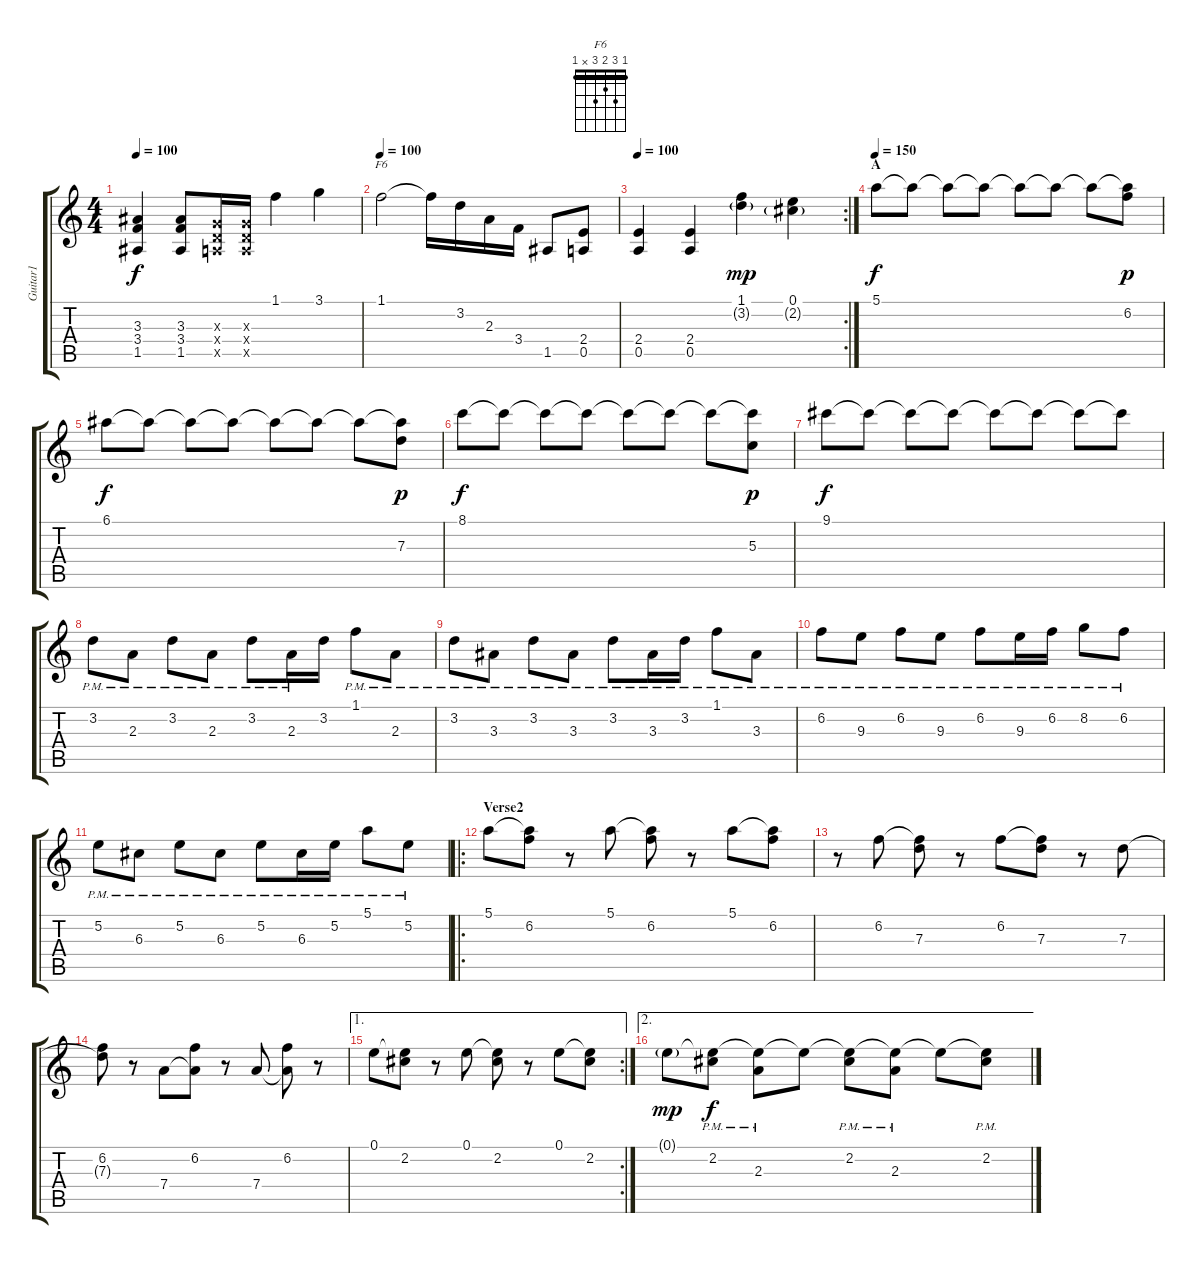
\track ("Guitar1" "Guitar1") {instrument distortionguitar}
\staff {score tabs}
\tuning (E4 B3 G3 D3 A2 E2) {hide}
\chord ("F6" 1 3 2 3 x 1) {barre 1}
\ts (4 4)
\tempo 100
\clef g2
\ks c
(3.3 3.4 1.5).4{dy f} (3.3 3.4 1.5).8 (0.3{x} 0.4{x} 0.5{x}).16 (0.3{x} 0.4{x} 0.5{x}).16 1.1.4 3.1.4 |
\tempo 100
1.1.2{ch "F6"} 1.1{t}.16 3.2.16 2.3.16 3.4.16 1.5.8 (2.4 0.5).8 |
\rc 2
\tempo 100
(2.4 0.5).4 (2.4 0.5).4 (1.1 3.2{g}).4{dy mp} (0.1 2.2{g}).4 |
\section ("" "A")
\tempo 150
5.1.8{dy f} 5.1{t}.8 5.1{t}.8 5.1{t}.8 5.1{t}.8 5.1{t}.8 5.1{t}.8 (5.1{t} 6.2).8{dy p} |
6.1.8{dy f} 6.1{t}.8 6.1{t}.8 6.1{t}.8 6.1{t}.8 6.1{t}.8 6.1{t}.8 (6.1{t} 7.3).8{dy p} |
8.1.8{dy f} 8.1{t}.8 8.1{t}.8 8.1{t}.8 8.1{t}.8 8.1{t}.8 8.1{t}.8 (8.1{t} 5.3).8{dy p} |
9.1.8{dy f} 9.1{t}.8 9.1{t}.8 9.1{t}.8 9.1{t}.8 9.1{t}.8 9.1{t}.8 9.1{t}.8 |
3.2{pm}.8 2.3{pm}.8 3.2{pm}.8 2.3{pm}.8 3.2{pm}.8 2.3{pm}.16 3.2.16 1.1{pm}.8 2.3{pm}.8 |
3.2{pm}.8 3.3{pm}.8 3.2{pm}.8 3.3{pm}.8 3.2{pm}.8 3.3{pm}.16 3.2{pm}.16 1.1{pm}.8 3.3{pm}.8 |
6.2{pm}.8 9.3{pm}.8 6.2{pm}.8 9.3{pm}.8 6.2{pm}.8 9.3{pm}.16 6.2{pm}.16 8.2{pm}.8 6.2{pm}.8 |
5.2{pm}.8 6.3{pm}.8 5.2{pm}.8 6.3{pm}.8 5.2{pm}.8 6.3{pm}.16 5.2{pm}.16 5.1{pm}.8 5.2{pm}.8 |
\ro
\section ("" "Verse2")
5.1.8{volume 10 instrument acousticgrandpiano} (5.1{t} 6.2).8 r.8 5.1.8 (5.1{t} 6.2).8 r.8 5.1.8 (5.1{t} 6.2).8 |
r.8 6.2.8 (6.2{t} 7.3).8 r.8 6.2.8 (6.2{t} 7.3).8 r.8 7.3.8 |
(6.2 7.3{t}).8 r.8 7.4.8 (6.2 7.4{t}).8 r.8 7.4.8 (6.2 7.4{t}).8 r.8 |
\ae 1
\rc 2
0.1.8 (0.1{t} 2.2).8 r.8 0.1.8 (0.1{t} 2.2).8 r.8 0.1.8 (0.1{t} 2.2).8 |
\ae 2
0.1{g}.8{dy mp} (0.1{t} 2.2{pm}).8{dy f} (0.1{t} 2.3{pm}).8 0.1{t}.8 (0.1{t} 2.2{pm}).8 (0.1{t} 2.3{pm}).8 0.1{t}.8 (0.1{t} 2.2{pm}).8
